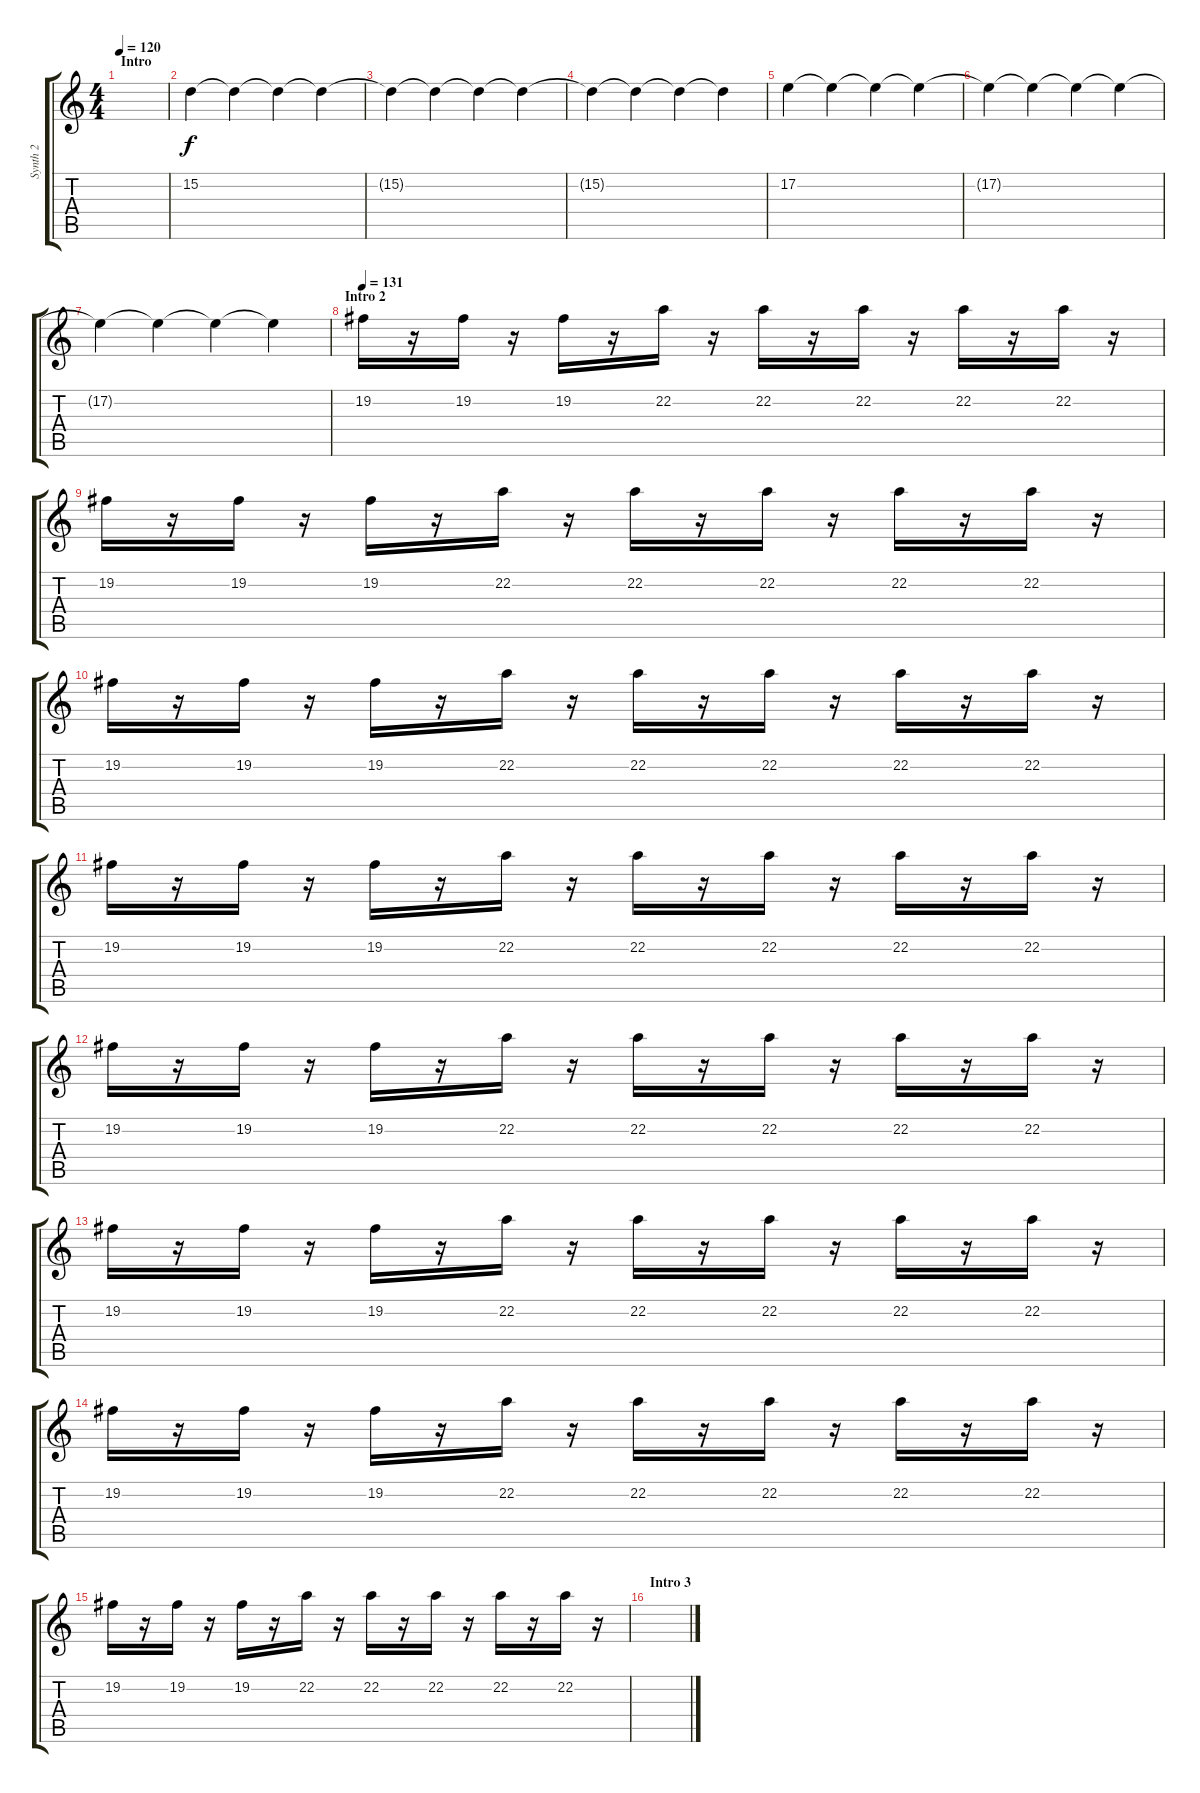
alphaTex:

\track ("Synth 2" "Synth 2") {instrument stringensemble1}
\staff {score tabs}
\tuning (E4 B3 G3 D3 A2 E2) {hide}
\ts (4 4)
\section ("" "Intro")
\tempo 120
\clef g2
\ks c
|
15.2.4 15.2{t}.4 15.2{t}.4 15.2{t}.4 |
15.2{t}.4 15.2{t}.4 15.2{t}.4 15.2{t}.4 |
15.2{t}.4 15.2{t}.4 15.2{t}.4 15.2{t}.4 |
17.2.4 17.2{t}.4 17.2{t}.4 17.2{t}.4 |
17.2{t}.4 17.2{t}.4 17.2{t}.4 17.2{t}.4 |
17.2{t}.4 17.2{t}.4 17.2{t}.4 17.2{t}.4 |
\section ("" "Intro 2")
\tempo 131
19.2.16 r.16 19.2.16 r.16 19.2.16 r.16 22.2.16 r.16 22.2.16 r.16 22.2.16 r.16 22.2.16 r.16 22.2.16 r.16 |
19.2.16 r.16 19.2.16 r.16 19.2.16 r.16 22.2.16 r.16 22.2.16 r.16 22.2.16 r.16 22.2.16 r.16 22.2.16 r.16 |
19.2.16 r.16 19.2.16 r.16 19.2.16 r.16 22.2.16 r.16 22.2.16 r.16 22.2.16 r.16 22.2.16 r.16 22.2.16 r.16 |
19.2.16 r.16 19.2.16 r.16 19.2.16 r.16 22.2.16 r.16 22.2.16 r.16 22.2.16 r.16 22.2.16 r.16 22.2.16 r.16 |
19.2.16 r.16 19.2.16 r.16 19.2.16 r.16 22.2.16 r.16 22.2.16 r.16 22.2.16 r.16 22.2.16 r.16 22.2.16 r.16 |
19.2.16 r.16 19.2.16 r.16 19.2.16 r.16 22.2.16 r.16 22.2.16 r.16 22.2.16 r.16 22.2.16 r.16 22.2.16 r.16 |
19.2.16 r.16 19.2.16 r.16 19.2.16 r.16 22.2.16 r.16 22.2.16 r.16 22.2.16 r.16 22.2.16 r.16 22.2.16 r.16 |
19.2.16 r.16 19.2.16 r.16 19.2.16 r.16 22.2.16 r.16 22.2.16 r.16 22.2.16 r.16 22.2.16 r.16 22.2.16 r.16 |
\section ("" "Intro 3")
